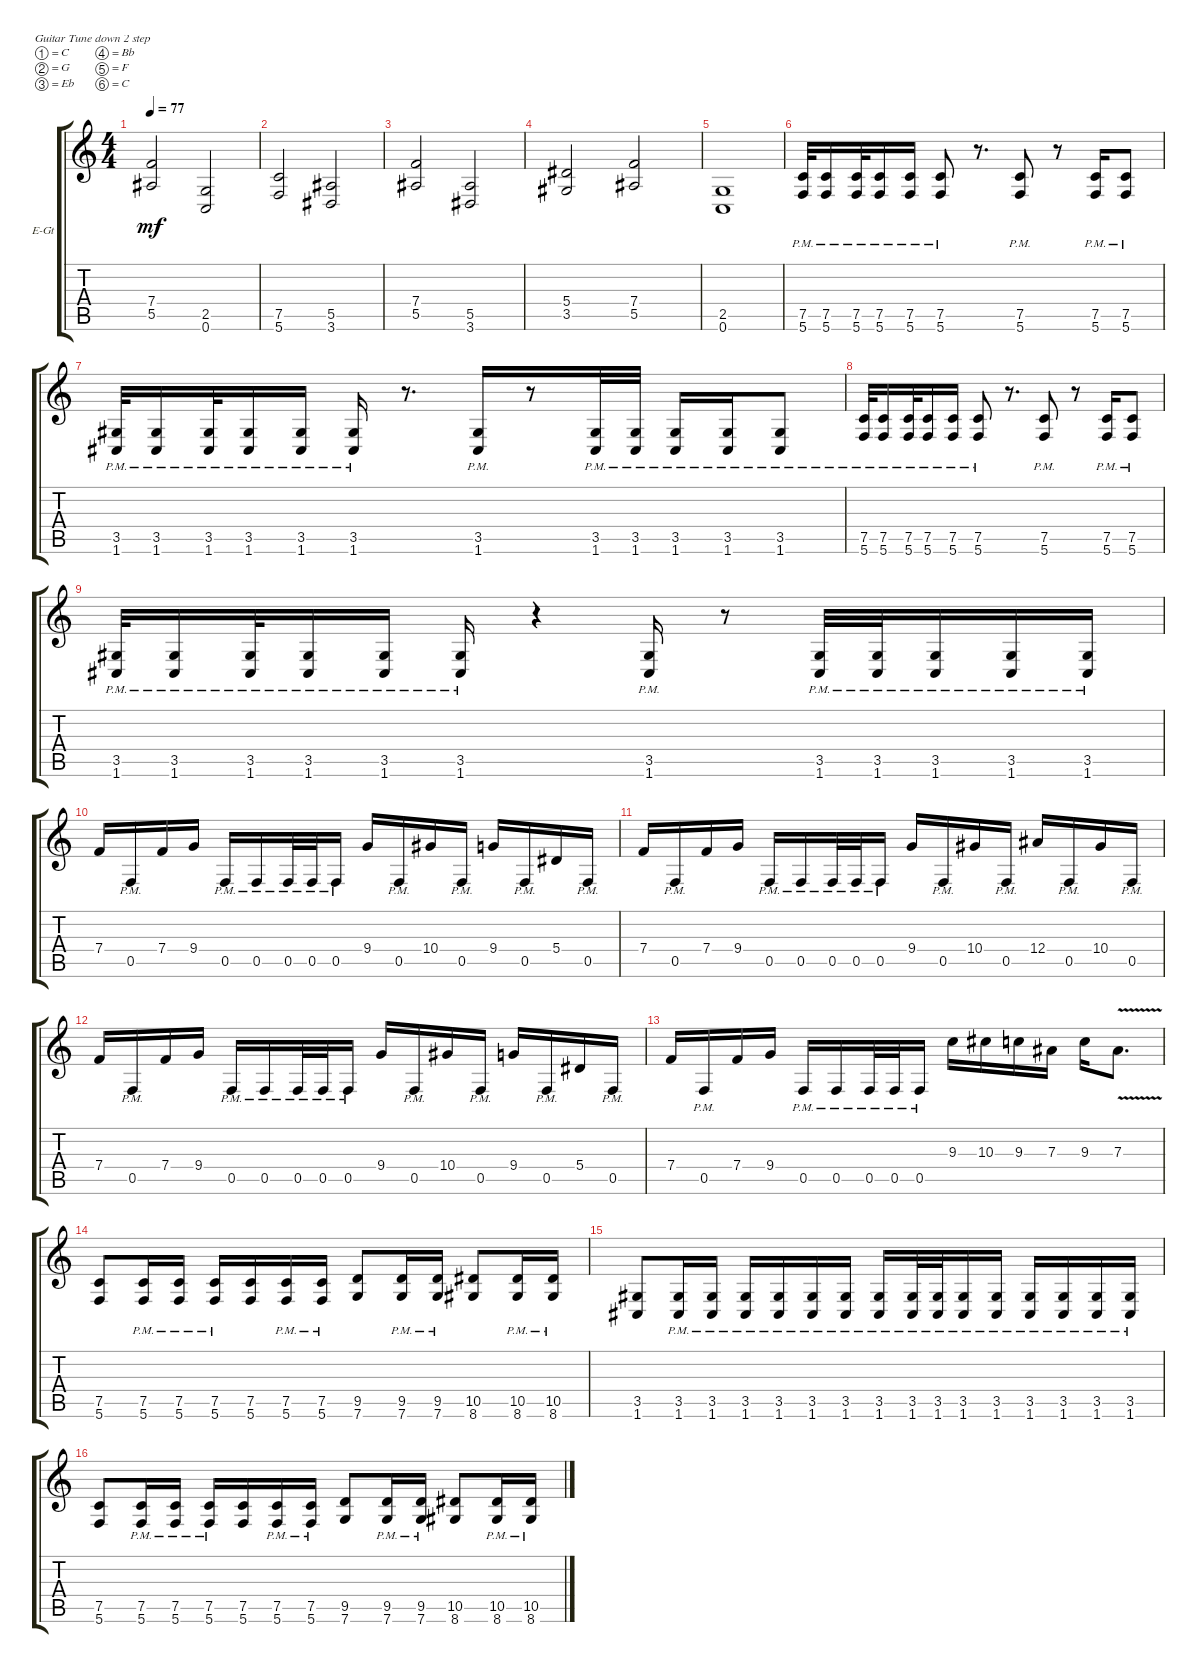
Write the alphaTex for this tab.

\defaultSystemsLayout 4
\bracketExtendMode groupsimilarinstruments
\firstSystemTrackNameOrientation horizontal
\otherSystemsTrackNameOrientation horizontal
\track ("Electric Guitar" "E-Gt") {instrument distortionguitar}
\staff {score tabs}
\tuning (C4 G3 Eb3 Bb2 F2 C2)
\ts (4 4)
\tempo 77
\clef g2
\ks c
(5.5 7.4).2{dy mf} (0.6 2.5).2 |
(5.6 7.5).2 (3.6 5.5).2 |
(5.5 7.4).2 (3.6 5.5).2 |
(3.5 5.4).2 (5.5 7.4).2 |
(0.6 2.5).1 |
(5.6{pm} 7.5{pm}).32 (5.6{pm} 7.5{pm}).16 (5.6{pm} 7.5{pm}).32 (5.6{pm} 7.5{pm}).16 (5.6{pm} 7.5{pm}).16 (5.6{pm} 7.5{pm}).8 r.8{d} (5.6{pm} 7.5{pm}).8 r.8 (5.6{pm} 7.5{pm}).16 (5.6{pm} 7.5{pm}).8 |
(1.6{pm} 3.5{pm}).32 (1.6{pm} 3.5{pm}).16 (1.6{pm} 3.5{pm}).32 (1.6{pm} 3.5{pm}).16 (1.6{pm} 3.5{pm}).16 (1.6{pm} 3.5{pm}).16 r.8{d} (1.6{pm} 3.5{pm}).16 r.8 (1.6{pm} 3.5{pm}).32 (1.6{pm} 3.5{pm}).32 (1.6{pm} 3.5{pm}).16 (1.6{pm} 3.5{pm}).16 (1.6{pm} 3.5{pm}).8 |
(5.6{pm} 7.5{pm}).32 (5.6{pm} 7.5{pm}).16 (5.6{pm} 7.5{pm}).32 (5.6{pm} 7.5{pm}).16 (5.6{pm} 7.5{pm}).16 (5.6{pm} 7.5{pm}).8 r.8{d} (5.6{pm} 7.5{pm}).8 r.8 (5.6{pm} 7.5{pm}).16 (5.6{pm} 7.5{pm}).8 |
(1.6{pm} 3.5{pm}).32 (1.6{pm} 3.5{pm}).16 (1.6{pm} 3.5{pm}).32 (1.6{pm} 3.5{pm}).16 (1.6{pm} 3.5{pm}).16 (1.6{pm} 3.5{pm}).16 r.4 (1.6{pm} 3.5{pm}).16 r.8 (1.6{pm} 3.5{pm}).32 (1.6{pm} 3.5{pm}).32 (1.6{pm} 3.5{pm}).16 (1.6{pm} 3.5{pm}).16 (1.6{pm} 3.5{pm}).16 |
7.4.16 0.5{pm}.16 7.4.16 9.4.16 0.5{pm}.16 0.5{pm}.16 0.5{pm}.32 0.5{pm}.32 0.5{pm}.16 9.4.16 0.5{pm}.16 10.4.16 0.5{pm}.16 9.4.16 0.5{pm}.16 5.4.16 0.5{pm}.16 |
7.4.16 0.5{pm}.16 7.4.16 9.4.16 0.5{pm}.16 0.5{pm}.16 0.5{pm}.32 0.5{pm}.32 0.5{pm}.16 9.4.16 0.5{pm}.16 10.4.16 0.5{pm}.16 12.4.16 0.5{pm}.16 10.4.16 0.5{pm}.16 |
7.4.16 0.5{pm}.16 7.4.16 9.4.16 0.5{pm}.16 0.5{pm}.16 0.5{pm}.32 0.5{pm}.32 0.5{pm}.16 9.4.16 0.5{pm}.16 10.4.16 0.5{pm}.16 9.4.16 0.5{pm}.16 5.4.16 0.5{pm}.16 |
7.4.16 0.5{pm}.16 7.4.16 9.4.16 0.5{pm}.16 0.5{pm}.16 0.5{pm}.32 0.5{pm}.32 0.5{pm}.16 9.3.16 10.3.16 9.3.16 7.3.16 9.3.16 7.3{v}.8{d} |
(5.6 7.5).8 (5.6{pm} 7.5{pm}).16 (5.6{pm} 7.5{pm}).16 (5.6{pm} 7.5{pm}).16 (5.6 7.5).16 (5.6{pm} 7.5{pm}).16 (5.6{pm} 7.5{pm}).16 (7.6 9.5).8 (7.6{pm} 9.5{pm}).16 (7.6{pm} 9.5{pm}).16 (8.6 10.5).8 (8.6{pm} 10.5{pm}).16 (8.6{pm} 10.5{pm}).16 |
(1.6 3.5).8 (1.6{pm} 3.5{pm}).16 (1.6{pm} 3.5{pm}).16 (1.6{pm} 3.5{pm}).16 (1.6{pm} 3.5{pm}).16 (1.6{pm} 3.5{pm}).16 (1.6{pm} 3.5{pm}).16 (1.6{pm} 3.5{pm}).16 (1.6{pm} 3.5{pm}).32 (1.6{pm} 3.5{pm}).32 (1.6{pm} 3.5{pm}).16 (1.6{pm} 3.5{pm}).16 (1.6{pm} 3.5{pm}).16 (1.6{pm} 3.5{pm}).16 (1.6{pm} 3.5{pm}).16 (3.5{pm} 1.6{pm}).16 |
(5.6 7.5).8 (5.6{pm} 7.5{pm}).16 (5.6{pm} 7.5{pm}).16 (5.6{pm} 7.5{pm}).16 (5.6 7.5).16 (5.6{pm} 7.5{pm}).16 (5.6{pm} 7.5{pm}).16 (7.6 9.5).8 (7.6{pm} 9.5{pm}).16 (7.6{pm} 9.5{pm}).16 (8.6 10.5).8 (8.6{pm} 10.5{pm}).16 (8.6{pm} 10.5{pm}).16
